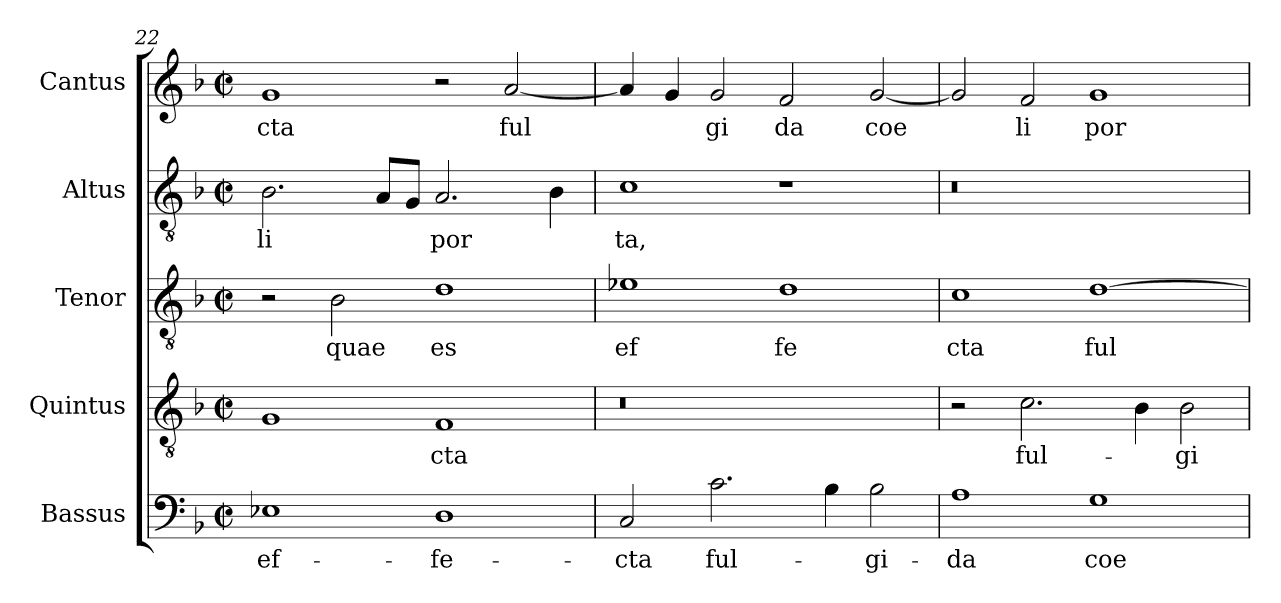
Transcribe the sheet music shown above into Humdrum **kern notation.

**kern	**text	**kern	**text	**kern	**text	**kern	**text	**kern	**text
*part5	*part5	*part4	*part4	*part3	*part3	*part2	*part2	*part1	*part1
*staff5	*staff5	*staff4	*staff4	*staff3	*staff3	*staff2	*staff2	*staff1	*staff1
*I"Bassus	*	*I"Quintus	*	*I"Tenor	*	*I"Altus	*	*I"Cantus	*
*clefF4	*	*clefGv2	*	*clefGv2	*	*clefGv2	*	*clefG2	*
*k[b-]	*	*k[b-]	*	*k[b-]	*	*k[b-]	*	*k[b-]	*
*F:	*	*F:	*	*F:	*	*F:	*	*F:	*
*M2/2	*	*M2/2	*	*M2/2	*	*M2/2	*	*M2/2	*
*met(c|)	*	*met(c|)	*	*met(c|)	*	*met(c|)	*	*met(c|)	*
=22	=22	=22	=22	=22	=22	=22	=22	=22	=22
!	!LO:LY:b:cj	!	!	!	!	!	!LO:LY:b:cj	!	!LO:LY:b:cj
1E-	ef-	1G	.	2r	.	2.B-\	li	1g	cta
!	!	!	!	!	!LO:LY:b:cj	!	!	!	!
.	.	.	.	2B-\	quae	.	.	.	.
.	.	.	.	.	.	8A/L	.	.	.
.	.	.	.	.	.	8G/J	.	.	.
!	!LO:LY:b:cj	!	!LO:LY:b:cj	!	!LO:LY:b:cj	!	!LO:LY:b	!	!
1D	-fe-	1F	-cta	1d	es	2.A/	por	2r	.
!	!	!	!	!	!	!	!	!	!LO:LY:b
.	.	.	.	.	.	.	.	[<2a/	ful
.	.	.	.	.	.	4B-\	.	.	.
=23	=23	=23	=23	=23	=23	=23	=23	=23	=23
!	!LO:LY:b:cj	!	!	!	!LO:LY:b:cj	!	!LO:LY:b:cj	!	!
2C/	-cta	0r	.	1e-	ef	1c	ta,	4a/]	.
.	.	.	.	.	.	.	.	4g/	.
!	!LO:LY:b	!	!	!	!	!	!	!	!LO:LY:b:cj
2.c\	ful-	.	.	.	.	.	.	2g/	gi
!	!	!	!	!	!LO:LY:b:cj	!	!	!	!LO:LY:b:cj
.	.	.	.	1d	fe	1r	.	2f/	da
4B-\	.	.	.	.	.	.	.	.	.
!	!LO:LY:b:cj	!	!	!	!	!	!	!	!LO:LY:b
2B-\	-gi-	.	.	.	.	.	.	[<2g/	coe
=24	=24	=24	=24	=24	=24	=24	=24	=24	=24
!	!LO:LY:b:cj	!	!	!	!LO:LY:b:cj	!	!	!	!
1A	-da	2r	.	1c	cta	0r	.	2g/]	.
!	!	!	!LO:LY:b	!	!	!	!	!	!LO:LY:b:cj
.	.	2.c\	ful-	.	.	.	.	2f/	li
!	!LO:LY:b:cj	!	!	!	!LO:LY:b:cj	!	!	!	!LO:LY:b:cj
1G	coe-	.	.	[>1d	ful	.	.	1g	por
.	.	4B-\	.	.	.	.	.	.	.
!	!	!	!LO:LY:b:cj	!	!	!	!	!	!
.	.	2B-\	-gi-	.	.	.	.	.	.
=	=	=	=	=	=	=	=	=	=
*-	*-	*-	*-	*-	*-	*-	*-	*-	*-
